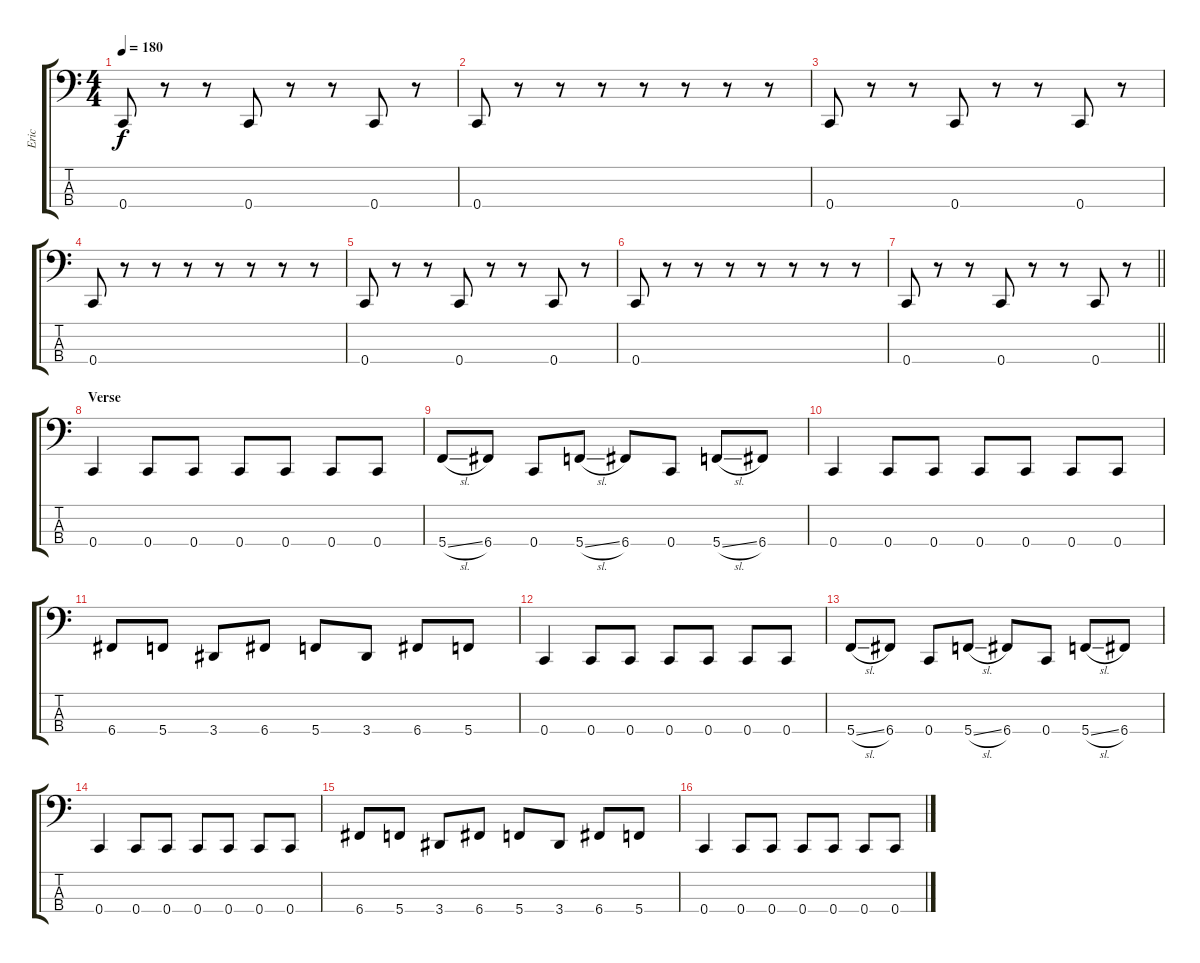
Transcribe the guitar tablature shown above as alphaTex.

\track ("Eric" "Eric") {instrument electricbassfinger}
\staff {score tabs}
\tuning (F2 C2 G1 C1) {hide}
\ts (4 4)
\tempo 180
\clef f4
\ks c
0.4.8{dy f} r.8 r.8 0.4.8 r.8 r.8 0.4.8 r.8 |
0.4.8 r.8 r.8 r.8 r.8 r.8 r.8 r.8 |
0.4.8 r.8 r.8 0.4.8 r.8 r.8 0.4.8 r.8 |
0.4.8 r.8 r.8 r.8 r.8 r.8 r.8 r.8 |
0.4.8 r.8 r.8 0.4.8 r.8 r.8 0.4.8 r.8 |
0.4.8 r.8 r.8 r.8 r.8 r.8 r.8 r.8 |
\barLineRight lightlight
0.4.8 r.8 r.8 0.4.8 r.8 r.8 0.4.8 r.8 |
\section ("" "Verse")
0.4.4 0.4.8 0.4.8 0.4.8 0.4.8 0.4.8 0.4.8 |
5.4{sl}.8 6.4.8 0.4.8 5.4{sl}.8 6.4.8 0.4.8 5.4{sl}.8 6.4.8 |
0.4.4 0.4.8 0.4.8 0.4.8 0.4.8 0.4.8 0.4.8 |
6.4.8 5.4.8 3.4.8 6.4.8 5.4.8 3.4.8 6.4.8 5.4.8 |
0.4.4 0.4.8 0.4.8 0.4.8 0.4.8 0.4.8 0.4.8 |
5.4{sl}.8 6.4.8 0.4.8 5.4{sl}.8 6.4.8 0.4.8 5.4{sl}.8 6.4.8 |
0.4.4 0.4.8 0.4.8 0.4.8 0.4.8 0.4.8 0.4.8 |
6.4.8 5.4.8 3.4.8 6.4.8 5.4.8 3.4.8 6.4.8 5.4.8 |
0.4.4 0.4.8 0.4.8 0.4.8 0.4.8 0.4.8 0.4.8
